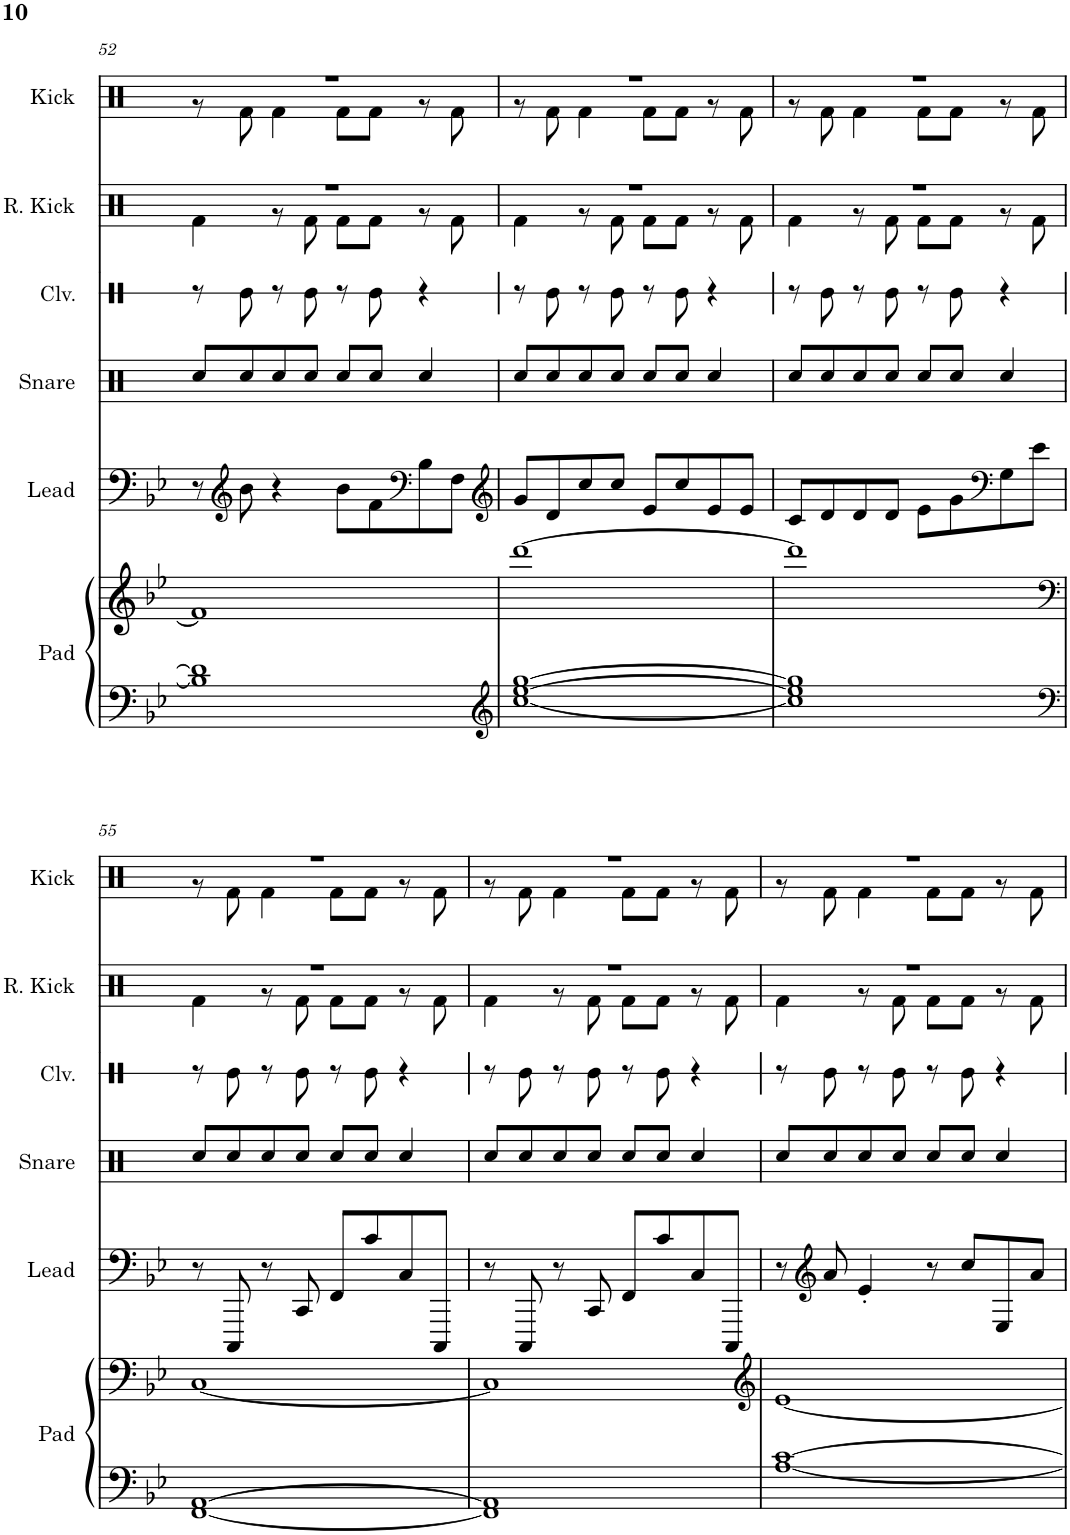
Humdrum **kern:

**kern	**kern	**kern	**kern	**kern	**kern	**kern
*part6	*part6	*part5	*part4	*part3	*part2	*part1
*staff7	*staff6	*staff5	*staff4	*staff3	*staff2	*staff1
*I"Pad	*	*I"Lead	*I"Snare	*I"Claves	*I"Reverb Kick	*I"Kick
*I'Pad	*	*I'Lead	*I'Snare	*I'Clv.	*I'R. Kick	*I'Kick
!!LO:PB:g=z
*clefF4	*clefG2	*clefF4	*clefX	*clefX	*clefX	*clefX
*k[b-e-]	*k[b-e-]	*k[b-e-]	*k[b-e-]	*k[b-e-]	*k[b-e-]	*k[b-e-]
*M4/4	*M4/4	*M4/4	*M4/4	*M4/4	*M4/4	*M4/4
=52	=52	=52	=52	=52	=52	=52
*	*	*	*	*	*^	*^
1B-] 1d]	1f]	8r	8Rcc/L	8r	1r	4Rf\	1r	8r
*	*	*clefG2	*	*	*	*	*	*
.	.	8b-\	8Rcc/	8Re\	.	.	.	8Rf\
.	.	4r	8Rcc/	8r	.	8r	.	4Rf\
.	.	.	8Rcc/J	8Re\	.	8Rf\	.	.
.	.	8b-\L	8Rcc/L	8r	.	8Rf\L	.	8Rf\L
.	.	8f\	8Rcc/J	8Re\	.	8Rf\J	.	8Rf\J
*	*	*clefF4	*	*	*	*	*	*
.	.	8B-\	4Rcc/	4r	.	8r	.	8r
.	.	8F\J	.	.	.	8Rf\	.	8Rf\
=53	=53	=53	=53	=53	=53	=53	=53	=53
*clefG2	*	*clefG2	*	*	*	*	*	*
[1cc [1ee- [1gg	[1ddd	8g/L	8Rcc/L	8r	1r	4Rf\	1r	8r
.	.	8d/	8Rcc/	8Re\	.	.	.	8Rf\
.	.	8cc/	8Rcc/	8r	.	8r	.	4Rf\
.	.	8cc/J	8Rcc/J	8Re\	.	8Rf\	.	.
.	.	8e-/L	8Rcc/L	8r	.	8Rf\L	.	8Rf\L
.	.	8cc/	8Rcc/J	8Re\	.	8Rf\J	.	8Rf\J
.	.	8e-/	4Rcc/	4r	.	8r	.	8r
.	.	8e-/J	.	.	.	8Rf\	.	8Rf\
=54	=54	=54	=54	=54	=54	=54	=54	=54
1cc] 1ee-] 1gg]	1ddd]	8c/L	8Rcc/L	8r	1r	4Rf\	1r	8r
.	.	8d/	8Rcc/	8Re\	.	.	.	8Rf\
.	.	8d/	8Rcc/	8r	.	8r	.	4Rf\
.	.	8d/J	8Rcc/J	8Re\	.	8Rf\	.	.
.	.	8e-\L	8Rcc/L	8r	.	8Rf\L	.	8Rf\L
.	.	8g\	8Rcc/J	8Re\	.	8Rf\J	.	8Rf\J
*	*	*clefF4	*	*	*	*	*	*
.	.	8G\	4Rcc/	4r	.	8r	.	8r
.	.	8e-\J	.	.	.	8Rf\	.	8Rf\
!!LO:LB:g=z	!!
=55	=55	=55	=55	=55	=55	=55	=55	=55
*clefF4	*clefF4	*	*	*	*	*	*	*
[1FF [1AA	[1C	8r	8Rcc/L	8r	1r	4Rf\	1r	8r
.	.	8CCC/	8Rcc/	8Re\	.	.	.	8Rf\
.	.	8r	8Rcc/	8r	.	8r	.	4Rf\
.	.	8CC/	8Rcc/J	8Re\	.	8Rf\	.	.
.	.	8FF/L	8Rcc/L	8r	.	8Rf\L	.	8Rf\L
.	.	8c/	8Rcc/J	8Re\	.	8Rf\J	.	8Rf\J
.	.	8C/	4Rcc/	4r	.	8r	.	8r
.	.	8CCC/J	.	.	.	8Rf\	.	8Rf\
=56	=56	=56	=56	=56	=56	=56	=56	=56
1FF] 1AA]	1C]	8r	8Rcc/L	8r	1r	4Rf\	1r	8r
.	.	8CCC/	8Rcc/	8Re\	.	.	.	8Rf\
.	.	8r	8Rcc/	8r	.	8r	.	4Rf\
.	.	8CC/	8Rcc/J	8Re\	.	8Rf\	.	.
.	.	8FF/L	8Rcc/L	8r	.	8Rf\L	.	8Rf\L
.	.	8c/	8Rcc/J	8Re\	.	8Rf\J	.	8Rf\J
.	.	8C/	4Rcc/	4r	.	8r	.	8r
.	.	8CCC/J	.	.	.	8Rf\	.	8Rf\
=57	=57	=57	=57	=57	=57	=57	=57	=57
*	*clefG2	*	*	*	*	*	*	*
[1A [1c	[1e-	8r	8Rcc/L	8r	1r	4Rf\	1r	8r
*	*	*clefG2	*	*	*	*	*	*
.	.	8a/	8Rcc/	8Re\	.	.	.	8Rf\
.	.	4e-'/	8Rcc/	8r	.	8r	.	4Rf\
.	.	.	8Rcc/J	8Re\	.	8Rf\	.	.
.	.	8r	8Rcc/L	8r	.	8Rf\L	.	8Rf\L
.	.	8cc/L	8Rcc/J	8Re\	.	8Rf\J	.	8Rf\J
.	.	8E-/	4Rcc/	4r	.	8r	.	8r
.	.	8a/J	.	.	.	8Rf\	.	8Rf\
*	*	*	*	*	*v	*v	*	*
*	*	*	*	*	*	*v	*v
=	=	=	=	=	=	=
*-	*-	*-	*-	*-	*-	*-
